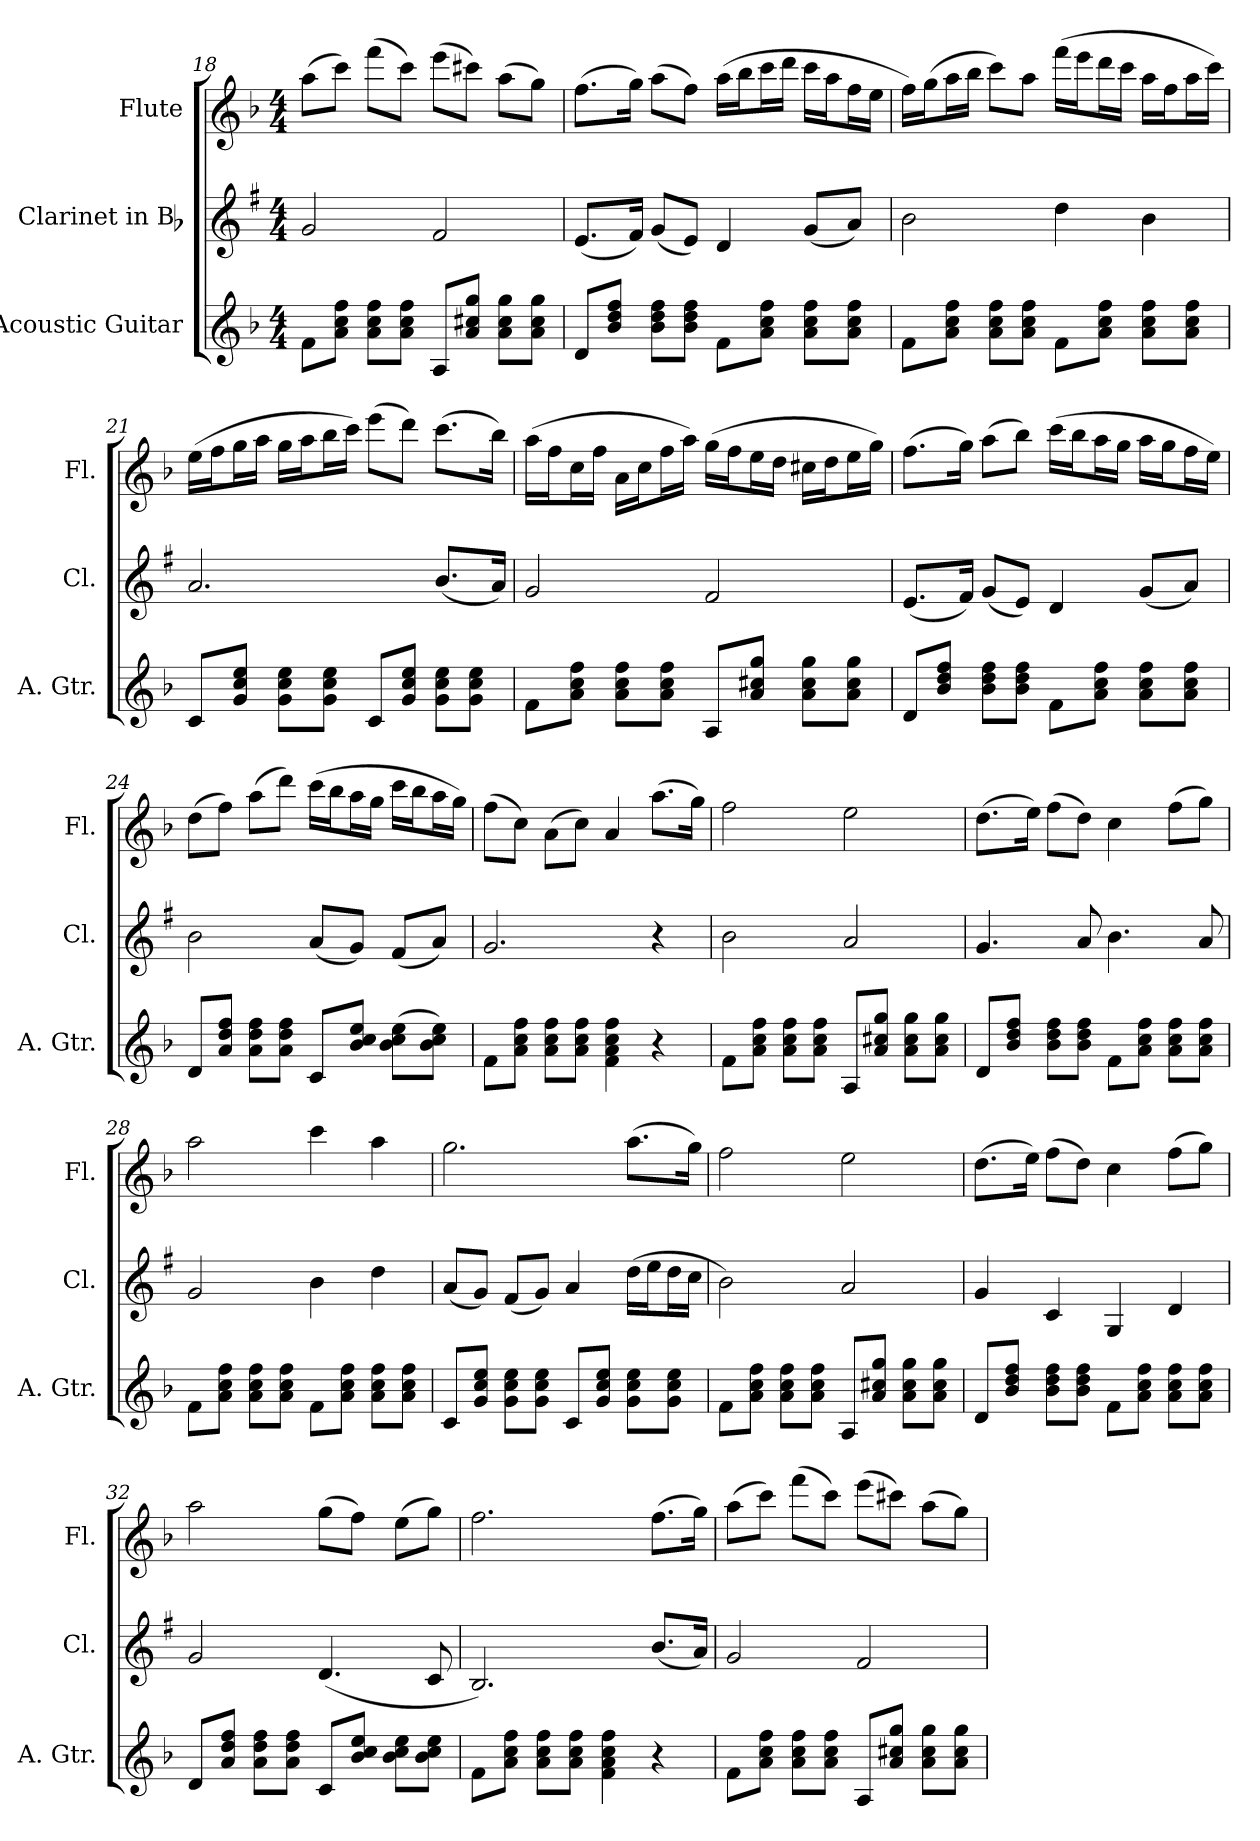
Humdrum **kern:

**kern	**kern	**kern
*part3	*part2	*part1
*staff3	*staff2	*staff1
*I"Acoustic Guitar	*I"Clarinet in Bb	*I"Flute
*I'A. Gtr.	*I'Cl.	*I'Fl.
*clefG2	*clefG2	*clefG2
*ITrd7c12	*ITrd1c2	*
*k[b-]	*k[b-]	*k[b-]
*F:	*F:	*F:
*M4/4	*M4/4	*M4/4
=18	=18	=18
8Fi\L	2fi/	(8aai\L
8Ai\ 8ci\ 8fi\J	.	8ccci\J)
8Ai\ 8ci\ 8fi\L	.	(8fffi\L
8Ai\ 8ci\ 8fi\J	.	8ccci\J)
8AAi/L	2ei/	(8eeei\L
8Ai/ 8c#Xi/ 8gi/J	.	8ccc#Xi\J)
8Ai\ 8c#i\ 8gi\L	.	(8aai\L
8Ai\ 8c#i\ 8gi\J	.	8ggi\J)
!!LO:LB:g=z
=19	=19	=19
8Di/L	(8.di/L	(8.ffi\L
8B-i/ 8di/ 8fi/J	.	.
.	16ei/Jk)	16ggi\Jk)
8B-i\ 8di\ 8fi\L	(8fi/L	(8aai\L
8B-i\ 8di\ 8fi\J	8di/J)	8ffi\J)
8Fi\L	4ci/	(16aai\LL
.	.	16bb-i\J
8Ai\ 8ci\ 8fi\J	.	16ccci\L
.	.	16dddi\JJ
8Ai\ 8ci\ 8fi\L	(8fi/L	16ccci\LL
.	.	16aai\J
8Ai\ 8ci\ 8fi\J	8gi/J)	16ffi\L
.	.	16eei\JJ
=20	=20	=20
8Fi\L	2ai\	16ffi\LL)
.	.	(16ggi\J
8Ai\ 8ci\ 8fi\J	.	16aai\L
.	.	16bb-i\JJ
8Ai\ 8ci\ 8fi\L	.	8ccci\L)
8Ai\ 8ci\ 8fi\J	.	8aai\J
8Fi\L	4cci\	(16fffi\LL
.	.	16eeei\J
8Ai\ 8ci\ 8fi\J	.	16dddi\L
.	.	16ccci\JJ
8Ai\ 8ci\ 8fi\L	4ai\	16aai\LL
.	.	16ffi\J
8Ai\ 8ci\ 8fi\J	.	16aai\L
.	.	16ccci\JJ)
=21	=21	=21
8Ci/L	2.gi/	(16eei\LL
.	.	16ffi\J
8Gi/ 8ci/ 8ei/J	.	16ggi\L
.	.	16aai\JJ
8Gi\ 8ci\ 8ei\L	.	16ggi\LL
.	.	16aai\J
8Gi\ 8ci\ 8ei\J	.	16bb-i\L
.	.	16ccci\JJ)
8Ci/L	.	(8eeei\L
8Gi/ 8ci/ 8ei/J	.	8dddi\J)
8Gi\ 8ci\ 8ei\L	(8.ai/L	(8.ccci\L
8Gi\ 8ci\ 8ei\J	.	.
.	16gi/Jk)	16bb-i\Jk)
=22	=22	=22
8Fi\L	2fi/	(16aai\LL
.	.	16ffi\J
8Ai\ 8ci\ 8fi\J	.	16cci\L
.	.	16ffi\JJ
8Ai\ 8ci\ 8fi\L	.	16ai\LL
.	.	16cci\J
8Ai\ 8ci\ 8fi\J	.	16ffi\L
.	.	16aai\JJ)
8AAi/L	2ei/	(16ggi\LL
.	.	16ffi\J
8Ai/ 8c#Xi/ 8gi/J	.	16eei\L
.	.	16ddi\JJ
8Ai\ 8c#i\ 8gi\L	.	16cc#Xi\LL
.	.	16ddi\J
8Ai\ 8c#i\ 8gi\J	.	16eei\L
.	.	16ggi\JJ)
!!LO:LB:g=z
=23	=23	=23
8Di/L	(8.di/L	(8.ffi\L
8B-i/ 8di/ 8fi/J	.	.
.	16ei/Jk)	16ggi\Jk)
8B-i\ 8di\ 8fi\L	(8fi/L	(8aai\L
8B-i\ 8di\ 8fi\J	8di/J)	8bb-i\J)
8Fi\L	4ci/	(16ccci\LL
.	.	16bb-i\J
8Ai\ 8ci\ 8fi\J	.	16aai\L
.	.	16ggi\JJ
8Ai\ 8ci\ 8fi\L	(8fi/L	16aai\LL
.	.	16ggi\J
8Ai\ 8ci\ 8fi\J	8gi/J)	16ffi\L
.	.	16eei\JJ)
=24	=24	=24
8Di/L	2ai\	(8ddi\L
8Ai/ 8di/ 8fi/J	.	8ffi\J)
8Ai\ 8di\ 8fi\L	.	(8aai\L
8Ai\ 8di\ 8fi\J	.	8dddi\J)
8Ci/L	(8gi/L	(16ccci\LL
.	.	16bb-i\J
8B-i/ 8ci/ 8ei/J	8fi/J)	16aai\L
.	.	16ggi\JJ
(8B-i\ 8ci\ 8ei\L	(8ei/L	16ccci\LL
.	.	16bb-i\J
8B-i\ 8ci\ 8ei\J)	8gi/J)	16aai\L
.	.	16ggi\JJ)
=25	=25	=25
8Fi\L	2.fi/	(8ffi\L
8Ai\ 8ci\ 8fi\J	.	8cci\J)
8Ai\ 8ci\ 8fi\L	.	(8ai\L
8Ai\ 8ci\ 8fi\J	.	8cci\J)
4Fi\ 4Ai 4ci 4fi	.	4ai/
4r	4r	(8.aai\L
.	.	16ggi\Jk)
=26	=26	=26
8Fi\L	2ai\	2ffi\
8Ai\ 8ci\ 8fi\J	.	.
8Ai\ 8ci\ 8fi\L	.	.
8Ai\ 8ci\ 8fi\J	.	.
8AAi/L	2gi/	2eei\
8Ai/ 8c#Xi/ 8gi/J	.	.
8Ai\ 8c#i\ 8gi\L	.	.
8Ai\ 8c#i\ 8gi\J	.	.
=27	=27	=27
8Di/L	4.fi/	(8.ddi\L
8B-i/ 8di/ 8fi/J	.	.
.	.	16eei\Jk)
8B-i\ 8di\ 8fi\L	.	(8ffi\L
8B-i\ 8di\ 8fi\J	8gi/	8ddi\J)
8Fi\L	4.ai\	4cci\
8Ai\ 8ci\ 8fi\J	.	.
8Ai\ 8ci\ 8fi\L	.	(8ffi\L
8Ai\ 8ci\ 8fi\J	8gi/	8ggi\J)
=28	=28	=28
8Fi\L	2fi/	2aai\
8Ai\ 8ci\ 8fi\J	.	.
8Ai\ 8ci\ 8fi\L	.	.
8Ai\ 8ci\ 8fi\J	.	.
8Fi\L	4ai\	4ccci\
8Ai\ 8ci\ 8fi\J	.	.
8Ai\ 8ci\ 8fi\L	4cci\	4aai\
8Ai\ 8ci\ 8fi\J	.	.
!!LO:PB:g=z
=29	=29	=29
8Ci/L	(8gi/L	2.ggi\
8Gi/ 8ci/ 8ei/J	8fi/J)	.
8Gi\ 8ci\ 8ei\L	(8ei/L	.
8Gi\ 8ci\ 8ei\J	8fi/J)	.
8Ci/L	4gi/	.
8Gi/ 8ci/ 8ei/J	.	.
8Gi\ 8ci\ 8ei\L	(16cci\LL	(8.aai\L
.	16ddi\J	.
8Gi\ 8ci\ 8ei\J	16cci\L	.
.	16b-i\JJ	16ggi\Jk)
=30	=30	=30
8Fi\L	2ai\)	2ffi\
8Ai\ 8ci\ 8fi\J	.	.
8Ai\ 8ci\ 8fi\L	.	.
8Ai\ 8ci\ 8fi\J	.	.
8AAi/L	2gi/	2eei\
8Ai/ 8c#Xi/ 8gi/J	.	.
8Ai\ 8c#i\ 8gi\L	.	.
8Ai\ 8c#i\ 8gi\J	.	.
=31	=31	=31
8Di/L	4fi/	(8.ddi\L
8B-i/ 8di/ 8fi/J	.	.
.	.	16eei\Jk)
8B-i\ 8di\ 8fi\L	4B-i/	(8ffi\L
8B-i\ 8di\ 8fi\J	.	8ddi\J)
8Fi\L	4Fi/	4cci\
8Ai\ 8ci\ 8fi\J	.	.
8Ai\ 8ci\ 8fi\L	4ci/	(8ffi\L
8Ai\ 8ci\ 8fi\J	.	8ggi\J)
=32	=32	=32
8Di/L	2fi/	2aai\
8Ai/ 8di/ 8fi/J	.	.
8Ai\ 8di\ 8fi\L	.	.
8Ai\ 8di\ 8fi\J	.	.
8Ci/L	(4.ci/	(8ggi\L
8B-i/ 8ci/ 8ei/J	.	8ffi\J)
8B-i\ 8ci\ 8ei\L	.	(8eei\L
8B-i\ 8ci\ 8ei\J	8B-i/	8ggi\J)
=33	=33	=33
8Fi\L	2.Ai/)	2.ffi\
8Ai\ 8ci\ 8fi\J	.	.
8Ai\ 8ci\ 8fi\L	.	.
8Ai\ 8ci\ 8fi\J	.	.
4Fi\ 4Ai 4ci 4fi	.	.
4r	(8.ai/L	(8.ffi\L
.	16gi/Jk)	16ggi\Jk)
=34	=34	=34
8Fi\L	2fi/	(8aai\L
8Ai\ 8ci\ 8fi\J	.	8ccci\J)
8Ai\ 8ci\ 8fi\L	.	(8fffi\L
8Ai\ 8ci\ 8fi\J	.	8ccci\J)
8AAi/L	2ei/	(8eeei\L
8Ai/ 8c#Xi/ 8gi/J	.	8ccc#Xi\J)
8Ai\ 8c#i\ 8gi\L	.	(8aai\L
8Ai\ 8c#i\ 8gi\J	.	8ggi\J)
=	=	=
*-	*-	*-
